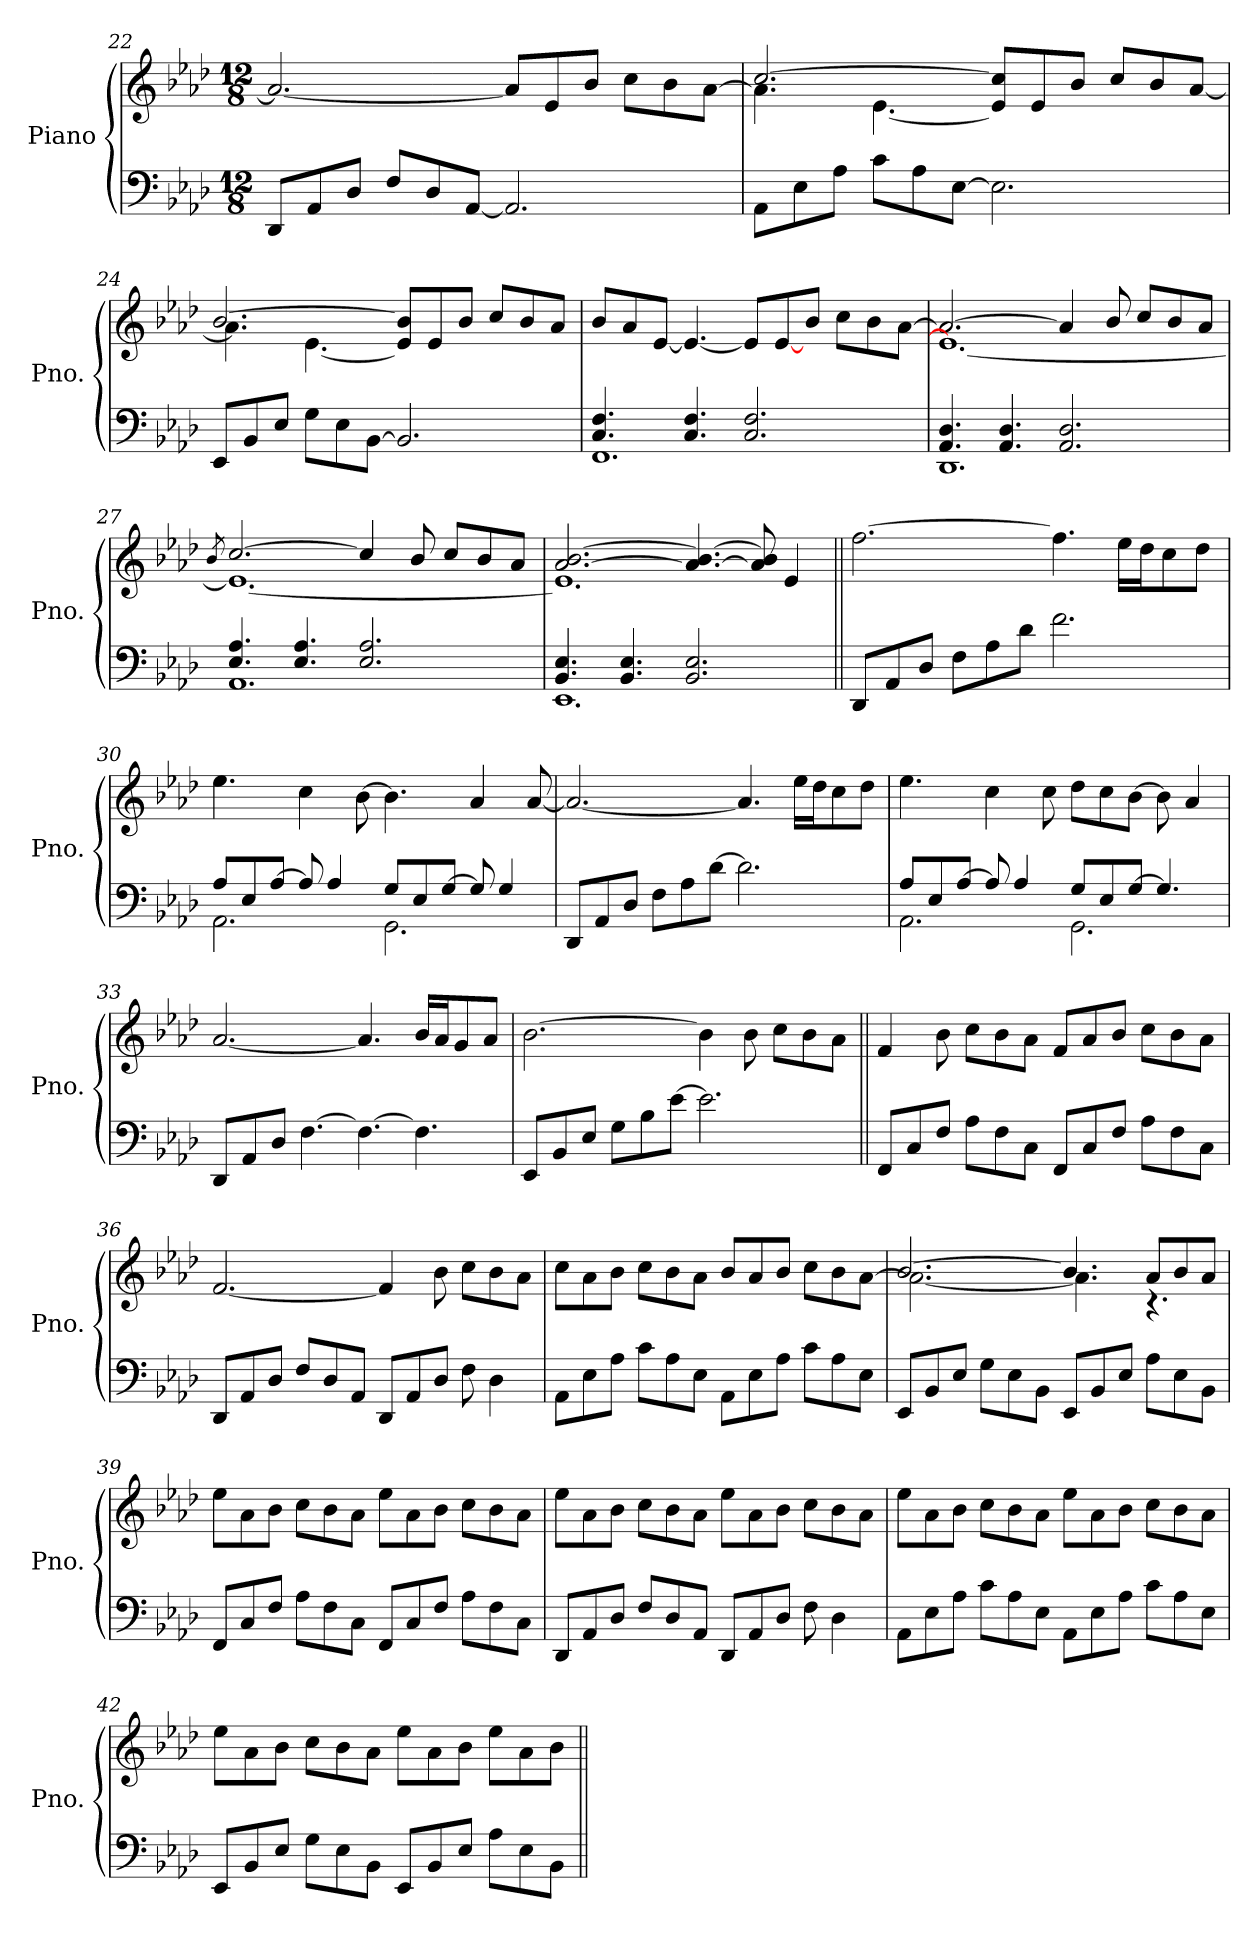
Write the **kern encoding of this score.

**kern	**kern
*part1	*part1
*staff2	*staff1
*I"Piano	*
*I'Pno.	*
*clefF4	*clefG2
*k[b-e-a-d-]	*k[b-e-a-d-]
*M12/8	*M12/8
=22	=22
8DD-/L	2.a-/_
8AA-/	.
8D-/J	.
8F/L	.
8D-/	.
[8AA-/J	.
2.AA-/]	8a-/L]
.	8e-/
.	8b-/J
.	8cc\L
.	8b-\
.	[8a-\J
!!LO:LB:g=z
=23	=23
*	*^
8AA-\L	[2.cc/	4.a-\]
8E-\	.	.
8A-\J	.	.
8c\L	.	[4.e-\
8A-\	.	.
[8E-\J	.	.
2.E-\]	8e-/] 8cc/]L	2.ryy
.	8e-/	.
.	8b-/J	.
.	8cc/L	.
.	8b-/	.
.	[8a-/J	.
=24	=24	=24
8EE-/L	[2.b-/	4.a-\]
8BB-/	.	.
8E-/J	.	.
8G\L	.	[4.e-\
8E-\	.	.
[8BB-\J	.	.
2.BB-/]	8e-/] 8b-/]L	2.ryy
.	8e-/	.
.	8b-/J	.
.	8cc/L	.
.	8b-/	.
.	8a-/J	.
*	*v	*v
=25	=25
*^	*
4.C/ 4.F/	1.FF	8b-/L
.	.	8a-/
.	.	[8e-/J
4.C/ 4.F/	.	4.e-/_
2.C/ 2.F/	.	8e-/L]
.	.	[8e-/
.	.	8b-/J
.	.	8cc\L
.	.	8b-\
.	.	[8a-\J
!!LO:LB:g=z
=26	=26	=26
*	*	*^
4.AA-/ 4.D-/	1.DD-	2.a-/_	1.e-_
4.AA-/ 4.D-/	.	.	.
2.AA-/ 2.D-/	.	4a-/]	.
.	.	8b-/	.
.	.	8cc/L	.
.	.	8b-/	.
.	.	8a-/J	.
=27	=27	=27	=27
.	.	8qb-/	.
4.E-/ 4.A-/	1.AA-	[2.cc/	1.e-_
4.E-/ 4.A-/	.	.	.
2.E-/ 2.A-/	.	4cc/]	.
.	.	8b-/	.
.	.	8cc/L	.
.	.	8b-/	.
.	.	8a-/J	.
=28	=28	=28	=28
4.BB-/ 4.E-/	1.EE-	[2.a-/ [2.b-/	1.e-]
4.BB-/ 4.E-/	.	.	.
2.BB-/ 2.E-/	.	4.a-/_ 4.b-/_	.
.	.	8a-/] 8b-/]	.
.	.	4e-/	.
*v	*v	*	*
*	*v	*v
=29||	=29||
8DD-/L	[2.ff\
8AA-/	.
8D-/J	.
8F\L	.
8A-\	.
8d-\J	.
2.f\	4.ff\]
.	16ee-\LL
.	16dd-\J
.	8cc\
.	8dd-\J
!!LO:LB:g=z
=30	=30
*^	*
8A-/L	2.AA-\	4.ee-\
8E-/	.	.
[8A-/J	.	.
8A-/]	.	4cc\
4A-/	.	.
.	.	[8b-\
8G/L	2.GG\	4.b-\]
8E-/	.	.
[8G/J	.	.
8G/]	.	4a-/
4G/	.	.
.	.	[8a-/
*v	*v	*
=31	=31
8DD-/L	2.a-/_
8AA-/	.
8D-/J	.
8F\L	.
8A-\	.
[8d-\J	.
2.d-\]	4.a-/]
.	16ee-\LL
.	16dd-\J
.	8cc\
.	8dd-\J
=32	=32
*^	*
8A-/L	2.AA-\	4.ee-\
8E-/	.	.
[8A-/J	.	.
8A-/]	.	4cc\
4A-/	.	.
.	.	8cc\
8G/L	2.GG\	8dd-\L
8E-/	.	8cc\
[8G/J	.	[8b-\J
4.G/]	.	8b-\]
.	.	4a-/
*v	*v	*
!!LO:LB:g=z
=33	=33
8DD-/L	[2.a-/
8AA-/	.
8D-/J	.
[4.F\	.
4.F\_	4.a-/]
4.F\]	16b-/LL
.	16a-/J
.	8g/
.	8a-/J
=34	=34
8EE-/L	[2.b-\
8BB-/	.
8E-/J	.
8G\L	.
8B-\	.
[8e-\J	.
2.e-\]	4b-\]
.	8b-\
.	8cc\L
.	8b-\
.	8a-\J
=35||	=35||
8FF/L	4f/
8C/	.
8F/J	8b-\
8A-\L	8cc\L
8F\	8b-\
8C\J	8a-\J
8FF/L	8f/L
8C/	8a-/
8F/J	8b-/J
8A-\L	8cc\L
8F\	8b-\
8C\J	8a-\J
!!LO:PB:g=z
=36	=36
8DD-/L	[2.f/
8AA-/	.
8D-/J	.
8F/L	.
8D-/	.
8AA-/J	.
8DD-/L	4f/]
8AA-/	.
8D-/J	8b-\
8F\	8cc\L
4D-\	8b-\
.	8a-\J
=37	=37
8AA-\L	8cc\L
8E-\	8a-\
8A-\J	8b-\J
8c\L	8cc\L
8A-\	8b-\
8E-\J	8a-\J
8AA-\L	8b-/L
8E-\	8a-/
8A-\J	8b-/J
8c\L	8cc\L
8A-\	8b-\
8E-\J	[8a-\J
=38	=38
*	*^
8EE-/L	[2.b-/	2.a-\_
8BB-/	.	.
8E-/J	.	.
8G\L	.	.
8E-\	.	.
8BB-\J	.	.
8EE-/L	4.b-/]	4.a-\]
8BB-/	.	.
8E-/J	.	.
8A-\L	8a-/L	4.r
8E-\	8b-/	.
8BB-\J	8a-/J	.
*	*v	*v
!!LO:LB:g=z
=39	=39
8FF/L	8ee-\L
8C/	8a-\
8F/J	8b-\J
8A-\L	8cc\L
8F\	8b-\
8C\J	8a-\J
8FF/L	8ee-\L
8C/	8a-\
8F/J	8b-\J
8A-\L	8cc\L
8F\	8b-\
8C\J	8a-\J
=40	=40
8DD-/L	8ee-\L
8AA-/	8a-\
8D-/J	8b-\J
8F/L	8cc\L
8D-/	8b-\
8AA-/J	8a-\J
8DD-/L	8ee-\L
8AA-/	8a-\
8D-/J	8b-\J
8F\	8cc\L
4D-\	8b-\
.	8a-\J
=41	=41
8AA-\L	8ee-\L
8E-\	8a-\
8A-\J	8b-\J
8c\L	8cc\L
8A-\	8b-\
8E-\J	8a-\J
8AA-\L	8ee-\L
8E-\	8a-\
8A-\J	8b-\J
8c\L	8cc\L
8A-\	8b-\
8E-\J	8a-\J
!!LO:LB:g=z
=42	=42
8EE-/L	8ee-\L
8BB-/	8a-\
8E-/J	8b-\J
8G\L	8cc\L
8E-\	8b-\
8BB-\J	8a-\J
8EE-/L	8ee-\L
8BB-/	8a-\
8E-/J	8b-\J
8A-\L	8ee-\L
8E-\	8a-\
8BB-\J	8b-\J
=||	=||
*-	*-
